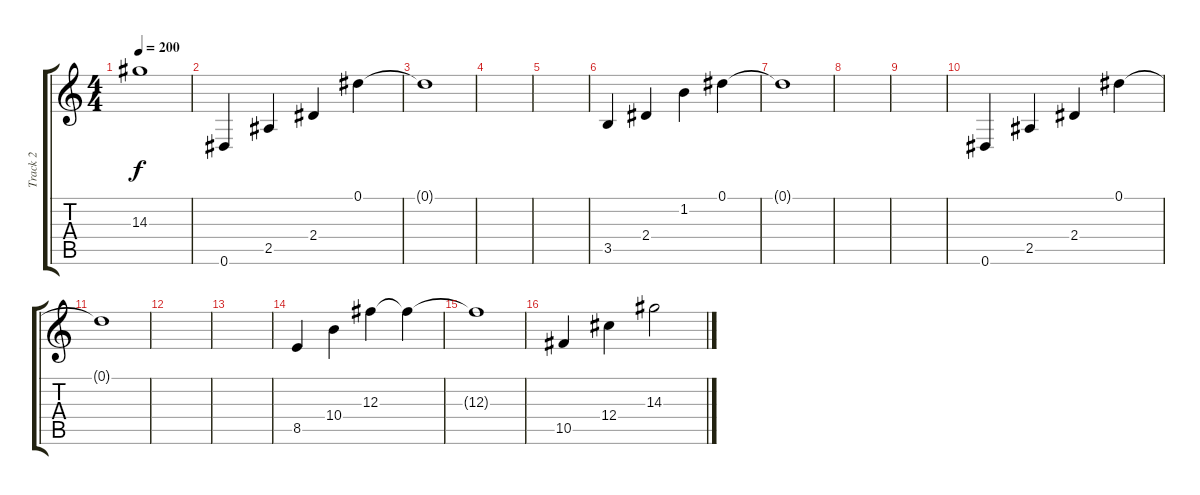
\track ("Track 2" "Track 2") {instrument acousticguitarsteel}
\staff {score tabs}
\tuning (Eb4 Bb3 Gb3 Db3 Ab2 Eb2) {hide}
\ts (4 4)
\tempo 200
\clef g2
\ks c
14.3{t}.1{dy f} |
0.6.4 2.5.4 2.4.4 0.1.4 |
0.1{t}.1 |
|
|
3.5.4 2.4.4 1.2.4 0.1.4 |
0.1{t}.1 |
|
|
0.6.4 2.5.4 2.4.4 0.1.4 |
0.1{t}.1 |
|
|
8.5.4 10.4.4 12.3.4 12.3{t}.4 |
12.3{t}.1 |
10.5.4 12.4.4 14.3.2
